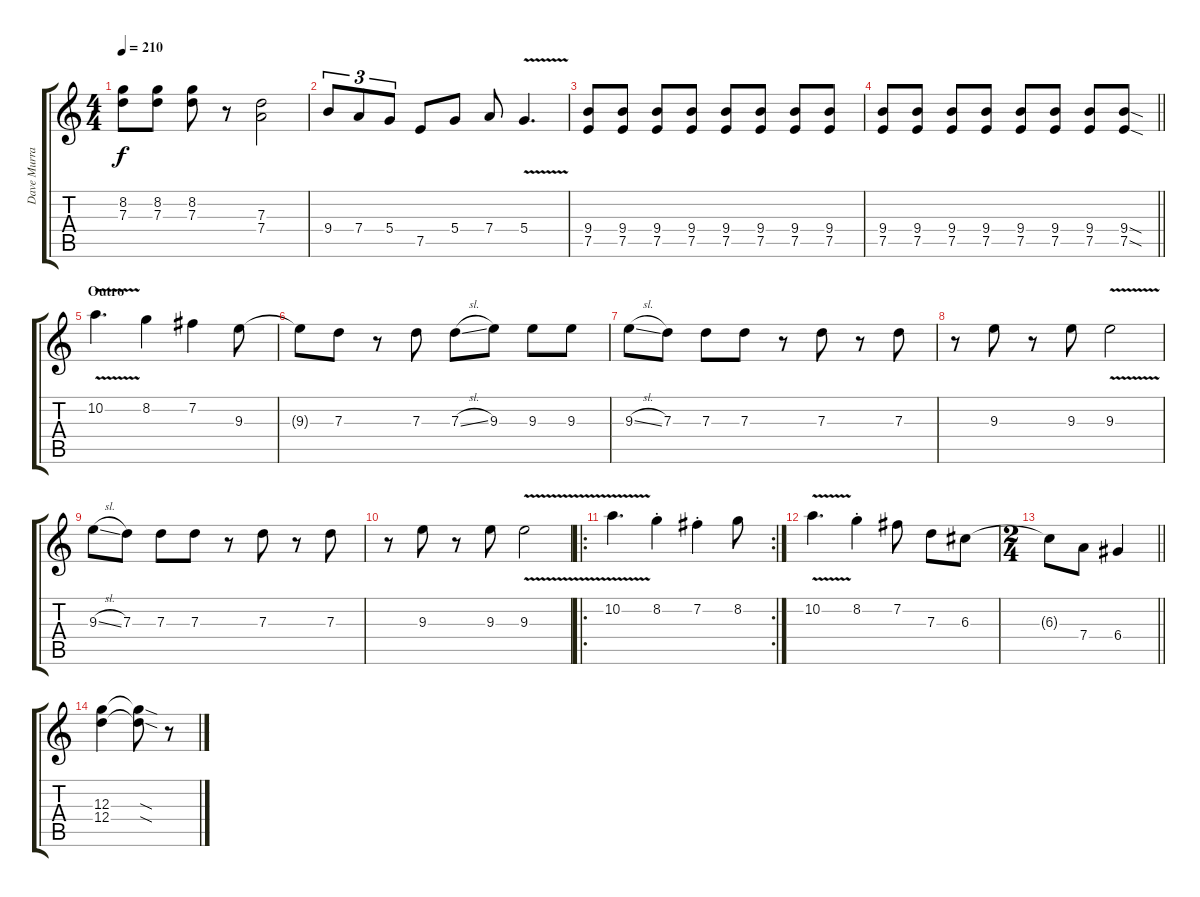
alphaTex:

\track ("Dave Murray" "Dave Murra") {instrument distortionguitar}
\staff {score tabs}
\tuning (E4 B3 G3 D3 A2 E2) {hide}
\ts (4 4)
\tempo 210
\clef g2
\ks c
(8.2{t} 7.3{t}).8{dy f} (8.2 7.3).8 (8.2 7.3).8 r.8 (7.3 7.4).2 |
9.4.8{tu (3 2)} 7.4.8{tu (3 2)} 5.4.8{tu (3 2)} 7.5.8 5.4.8 7.4.8 5.4{v}.4{d} |
(9.4 7.5).8 (9.4 7.5).8 (9.4 7.5).8 (9.4 7.5).8 (9.4 7.5).8 (9.4 7.5).8 (9.4 7.5).8 (9.4 7.5).8 |
\barLineRight lightlight
(9.4 7.5).8 (9.4 7.5).8 (9.4 7.5).8 (9.4 7.5).8 (9.4 7.5).8 (9.4 7.5).8 (9.4 7.5).8 (9.4{sod} 7.5{sod}).8 |
\section ("" "Outro")
10.2{v}.4{d} 8.2.4 7.2.4 9.3.8 |
9.3{t}.8 7.3.8 r.8 7.3.8 7.3{sl}.8 9.3.8 9.3.8 9.3.8 |
9.3{sl}.8 7.3.8 7.3.8 7.3.8 r.8 7.3.8 r.8 7.3.8 |
r.8 9.3.8 r.8 9.3.8 9.3{v}.2 |
9.3{sl}.8 7.3.8 7.3.8 7.3.8 r.8 7.3.8 r.8 7.3.8 |
r.8 9.3.8 r.8 9.3.8 9.3{v}.2 |
\ro
\rc 2
10.2{v}.4{d} 8.2{st}.4 7.2{st}.4 8.2.8 |
10.2{v}.4{d} 8.2{st}.4 7.2.8 7.3.8 6.3.8 |
\ts (2 4)
\barLineRight lightlight
6.3{t}.8 7.4.8 6.4.4 |
(12.3 12.4).4 (12.3{sod t} 12.4{sod t}).8 r.8
